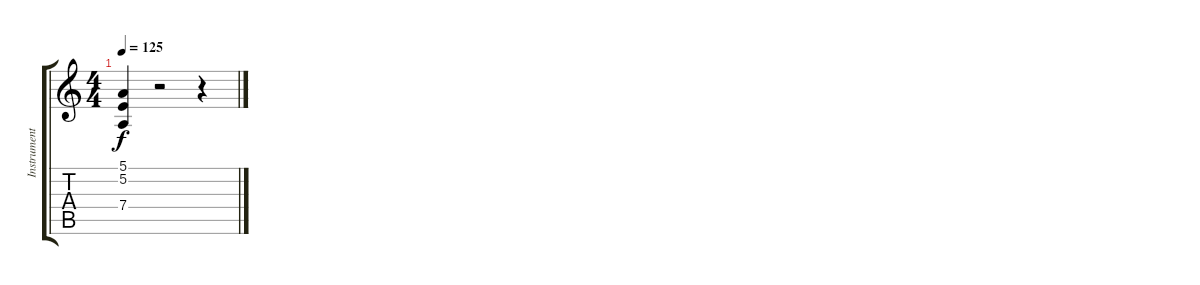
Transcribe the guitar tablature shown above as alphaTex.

\track ("Instrument 1" "Instrument") {instrument shamisen}
\staff {score tabs}
\tuning (E4 B3 G3 D3 A2 E2) {hide}
\ts (4 4)
\tempo 125
\clef g2
\ks c
(5.1{t} 5.2{t} 7.4{t}).4{dy f} r.2 r.4
